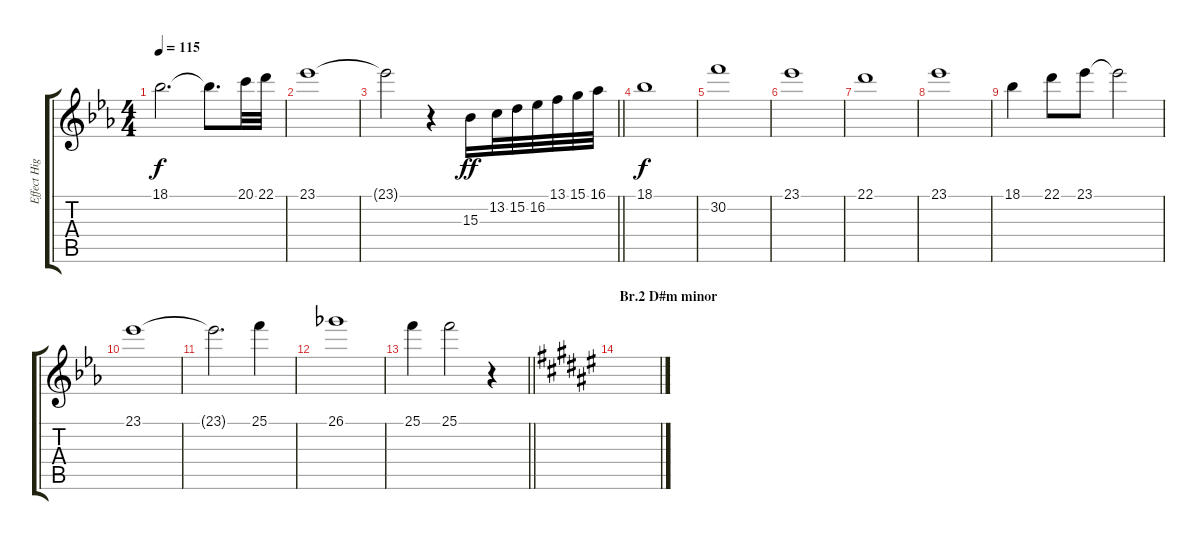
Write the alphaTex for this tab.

\track ("Effect High" "Effect Hig") {instrument stringensemble1}
\staff {score tabs}
\tuning (E4 B3 G3 D3 A2 E2) {hide}
\ts (4 4)
\tempo 115
\clef g2
\ks eb
18.1.2{d dy f} 18.1{t}.8{d} 20.1.32 22.1.32 |
23.1.1 |
\barLineRight lightlight
23.1{t}.2{volume 0} r.4 15.3.16{dy ff volume 8} 13.2.32 15.2.32 16.2.32 13.1.32 15.1.32 16.1.32 |
18.1.1{dy f} |
30.2.1 |
23.1.1 |
22.1.1 |
23.1.1 |
18.1.4 22.1.8 23.1.8 23.1{t}.2 |
23.1.1 |
23.1{t}.2{d} 25.1.4 |
26.1.1 |
\barLineRight lightlight
25.1.4 25.1.2{volume 0} r.4 |
\section ("" "Br.2 D#m minor")
\ks d#minor
